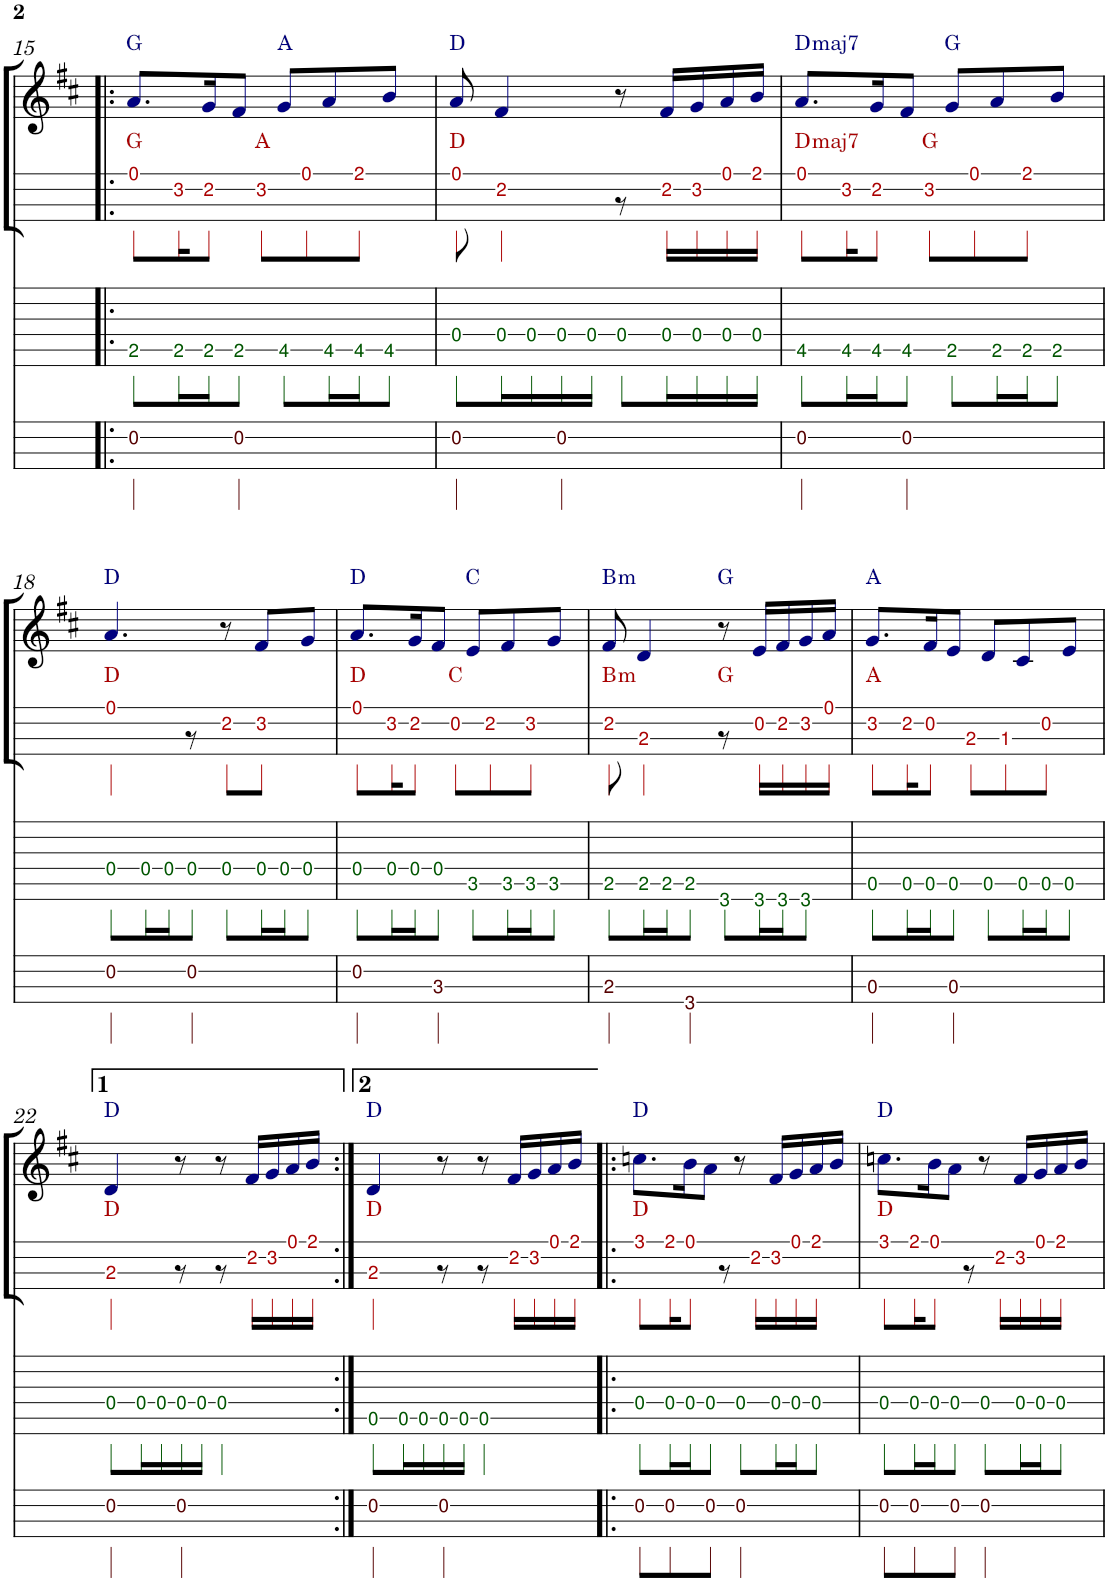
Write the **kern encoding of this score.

**kern	**kern	**kern	**harte	**kern	**harte
*part4	*part3	*part2	*part2	*part1	*part1
*staff4	*staff3	*staff2	*	*staff1	*
*I"Bass Guitar	*I"Guitar	*I"Ukulele	*	*I"Mandolin	*
!!LO:PB:g=z
*	*	*	*	*clefG2	*
*k[f#c#]	*k[f#c#]	*k[f#c#]	*	*k[f#c#]	*
*D:	*D:	*D:	*	*D:	*
*M6/8	*M6/8	*M6/8	*	*M6/8	*
=15!|:	=15!|:	=15!|:	=15!|:	=15!|:	=15!|:
4DDi\	8BBj\L	8aZ\L	G:maj	8.aV/L	G:maj
.	16BBj\L	16gZ\K	.	.	.
.	16BBj\J	8f#Z\J	.	16gV/K	.
4DDi\	8BBj\J	.	.	8f#V/J	.
.	.	8gZ\L	A:maj	.	.
.	8C#j\L	.	.	8gV/L	A:maj
.	.	8aZ\	.	.	.
4ryy	16C#j\L	.	.	8aV/	.
.	16C#j\J	8bZ\J	.	.	.
.	8C#j\J	.	.	8bV/J	.
.	.	16ryy	.	.	.
=16	=16	=16	=16	=16	=16
4DDi\	8Dj\L	8aZ\	D:maj	8aV/	D:maj
.	16Dj\L	4f#Z\	.	4f#V/	.
.	16Dj\	.	.	.	.
4DDi\	16Dj\	.	.	.	.
.	16Dj\JJ	.	.	.	.
.	8Dj\L	8r	.	8r	.
4ryy	16Dj\L	16f#Z\LL	.	16f#V/LL	.
.	16Dj\	16gZ\	.	16gV/	.
.	16Dj\	16aZ\	.	16aV/	.
.	16Dj\JJ	16bZ\JJ	.	16bV/JJ	.
=17	=17	=17	=17	=17	=17
!	!	!	!LO:H:kt=maj7	!	!LO:H:kt=maj7
4DDi\	8C#j\L	8aZ\L	D:maj7	8.aV/L	D:maj7
.	16C#j\L	16gZ\K	.	.	.
.	16C#j\J	8f#Z\J	.	16gV/K	.
4DDi\	8C#j\J	.	.	8f#V/J	.
.	.	8gZ\L	G:maj	.	.
.	8BBj\L	.	.	8gV/L	G:maj
.	.	8aZ\	.	.	.
4ryy	16BBj\L	.	.	8aV/	.
.	16BBj\J	8bZ\J	.	.	.
.	8BBj\J	.	.	8bV/J	.
.	.	16ryy	.	.	.
!!LO:LB:g=z
=18	=18	=18	=18	=18	=18
4DDi\	8Dj\L	4aZ\	D:maj	4.aV/	D:maj
.	16Dj\L	.	.	.	.
.	16Dj\J	.	.	.	.
4DDi\	8Dj\J	8r	.	.	.
.	8Dj\L	8f#Z\L	.	8r	.
4ryy	16Dj\L	8gZ\J	.	8f#V/L	.
.	16Dj\J	.	.	.	.
.	8Dj\J	8ryy	.	8gV/J	.
=19	=19	=19	=19	=19	=19
4DDi\	8Dj\L	8aZ\L	D:maj	8.aV/L	D:maj
.	16Dj\L	16gZ\K	.	.	.
.	16Dj\J	8f#Z\J	.	16gV/K	.
4CCni\	8Dj\J	.	.	8f#V/J	.
.	.	8eZ\L	C:maj	.	.
.	8Cj\L	.	.	8eV/L	C:maj
.	.	8f#Z\	.	.	.
4ryy	16Cj\L	.	.	8f#V/	.
.	16Cj\J	8gZ\J	.	.	.
.	8Cj\J	.	.	8gV/J	.
.	.	16ryy	.	.	.
=20	=20	=20	=20	=20	=20
!	!	!	!LO:H:kt=m	!	!LO:H:kt=m
4BBBi\	8BBj\L	8f#Z\	B:min	8f#V/	B:min
.	16BBj\L	4dZ\	.	4dV/	.
.	16BBj\J	.	.	.	.
4GGGi\	8BBj\J	.	.	.	.
.	8GGj\L	8r	G:maj	8r	G:maj
4ryy	16GGj\L	16eZ\LL	.	16eV/LL	.
.	16GGj\J	16f#Z\	.	16f#V/	.
.	8GGj\J	16gZ\	.	16gV/	.
.	.	16aZ\JJ	.	16aV/JJ	.
=21	=21	=21	=21	=21	=21
4AAAi\	8AAj\L	8gZ\L	A:maj	8.gV/L	A:maj
.	16AAj\L	16f#Z\K	.	.	.
.	16AAj\J	8eZ\J	.	16f#V/K	.
4AAAi\	8AAj\J	.	.	8eV/J	.
.	.	8dZ\L	.	.	.
.	8AAj\L	.	.	8dV/L	.
.	.	8c#Z\	.	.	.
4ryy	16AAj\L	.	.	8c#V/	.
.	16AAj\J	8eZ\J	.	.	.
.	8AAj\J	.	.	8eV/J	.
.	.	16ryy	.	.	.
!!LO:LB:g=z
=22	=22	=22	=22	=22	=22
4DDi\	8Dj\L	4dZ\	D:maj	4dV/	D:maj
.	16Dj\L	.	.	.	.
.	16Dj\	.	.	.	.
4DDi\	16Dj\	8r	.	8r	.
.	16Dj\JJ	.	.	.	.
.	4Dj\	8r	.	8r	.
4ryy	.	16f#Z\LL	.	16f#V/LL	.
.	.	16gZ\	.	16gV/	.
.	8ryy	16aZ\	.	16aV/	.
.	.	16bZ\JJ	.	16bV/JJ	.
=23:|!	=23:|!	=23:|!	=23:|!	=23:|!	=23:|!
4DDi\	8AAj\L	4dZ\	D:maj	4dV/	D:maj
.	16AAj\L	.	.	.	.
.	16AAj\	.	.	.	.
4DDi\	16AAj\	8r	.	8r	.
.	16AAj\JJ	.	.	.	.
.	4AAj\	8r	.	8r	.
4ryy	.	16f#Z\LL	.	16f#V/LL	.
.	.	16gZ\	.	16gV/	.
.	8ryy	16aZ\	.	16aV/	.
.	.	16bZ\JJ	.	16bV/JJ	.
=24!|:	=24!|:	=24!|:	=24!|:	=24!|:	=24!|:
8DDi\L	8Dj\L	8ccZ\L	D:maj	8.ccnV\L	D:maj
8DDi\	16Dj\L	16bZ\K	.	.	.
.	16Dj\J	8aZ\J	.	16bV\K	.
8DDi\J	8Dj\J	.	.	8aV\J	.
.	.	8r	.	.	.
4DDi\	8Dj\L	.	.	8r	.
.	.	16f#Z\LL	.	.	.
.	16Dj\L	16gZ\	.	16f#V/LL	.
.	16Dj\J	16aZ\	.	16gV/	.
8ryy	8Dj\J	16bZ\JJ	.	16aV/	.
.	.	16ryy	.	16bV/JJ	.
=25	=25	=25	=25	=25	=25
8DDi\L	8Dj\L	8ccZ\L	D:maj	8.ccnV\L	D:maj
8DDi\	16Dj\L	16bZ\K	.	.	.
.	16Dj\J	8aZ\J	.	16bV\K	.
8DDi\J	8Dj\J	.	.	8aV\J	.
.	.	8r	.	.	.
4DDi\	8Dj\L	.	.	8r	.
.	.	16f#Z\LL	.	.	.
.	16Dj\L	16gZ\	.	16f#V/LL	.
.	16Dj\J	16aZ\	.	16gV/	.
8ryy	8Dj\J	16bZ\JJ	.	16aV/	.
.	.	16ryy	.	16bV/JJ	.
=	=	=	=	=	=
*-	*-	*-	*-	*-	*-
